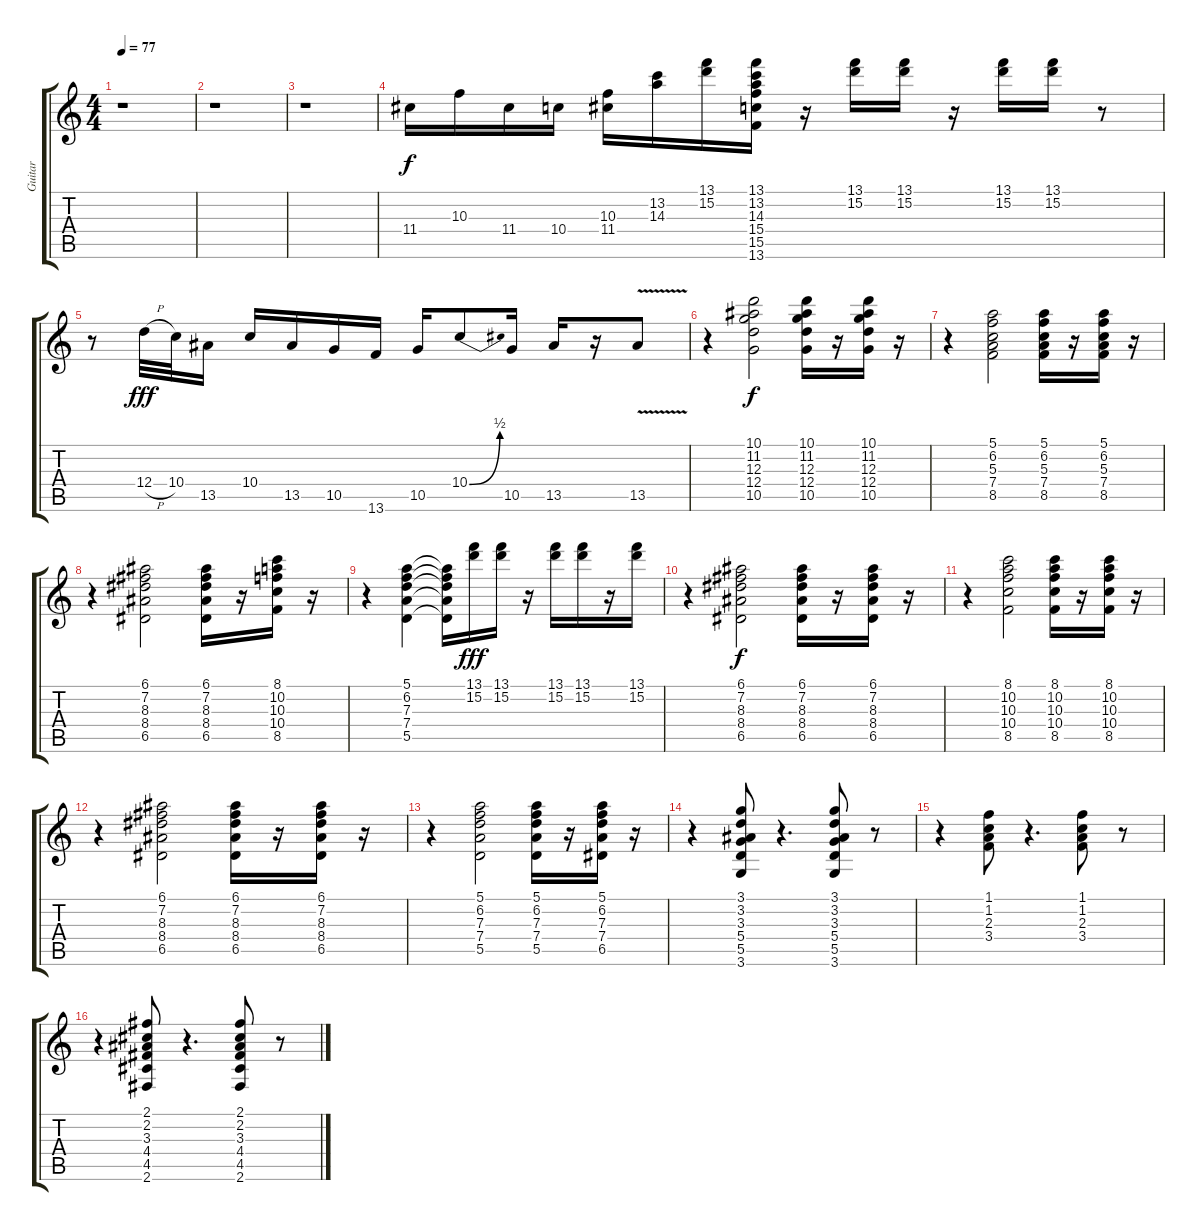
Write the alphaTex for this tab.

\track ("Guitar" "Guitar") {instrument distortionguitar}
\staff {score tabs}
\tuning (E4 B3 G3 D3 A2 E2) {hide}
\ts (4 4)
\tempo 77
\clef g2
\ks c
r.1{dy f} |
r.1 |
r.1 |
11.4.16 10.3.16 11.4.16 10.4.16 (10.3 11.4).16 (13.2 14.3).16 (13.1 15.2).16 (13.1 13.2 14.3 15.4 15.5 13.6).16 r.16 (13.1 15.2).16 (13.1 15.2).16 r.16 (13.1 15.2).16 (13.1 15.2).16 r.8 |
r.8 12.4{h}.32{dy fff} 10.4.32 13.5.16 10.4.16 13.5.16 10.5.16 13.6.16 10.5.16 10.4{be (bend 0 0 60 2)}.8 10.5.16 13.5.16 r.16 13.5{v}.8 |
r.4 (10.1 11.2 12.3 12.4 10.5).2{dy f} (10.1 11.2 12.3 12.4 10.5).16 r.16 (10.1 11.2 12.3 12.4 10.5).16 r.16 |
r.4 (5.1 6.2 5.3 7.4 8.5).2 (5.1 6.2 5.3 7.4 8.5).16 r.16 (5.1 6.2 5.3 7.4 8.5).16 r.16 |
r.4 (6.1 7.2 8.3 8.4 6.5).2 (6.1 7.2 8.3 8.4 6.5).16 r.16 (8.1 10.2 10.3 10.4 8.5).16 r.16 |
r.4 (5.1 6.2 7.3 7.4 5.5).4 (5.1{t} 6.2{t} 7.3{t} 7.4{t} 5.5{t}).16 (13.1 15.2).16{dy fff} (13.1 15.2).16 r.16 (13.1 15.2).16 (13.1 15.2).16 r.16 (13.1 15.2).16 |
r.4 (6.1 7.2 8.3 8.4 6.5).2{dy f} (6.1 7.2 8.3 8.4 6.5).16 r.16 (6.1 7.2 8.3 8.4 6.5).16 r.16 |
r.4 (8.1 10.2 10.3 10.4 8.5).2 (8.1 10.2 10.3 10.4 8.5).16 r.16 (8.1 10.2 10.3 10.4 8.5).16 r.16 |
r.4 (6.1 7.2 8.3 8.4 6.5).2 (6.1 7.2 8.3 8.4 6.5).16 r.16 (6.1 7.2 8.3 8.4 6.5).16 r.16 |
r.4 (5.1 6.2 7.3 7.4 5.5).2 (5.1 6.2 7.3 7.4 5.5).16 r.16 (5.1 6.2 7.3 7.4 6.5).16 r.16 |
r.4 (3.1 3.2 3.3 5.4 5.5 3.6).8 r.4{d} (3.1 3.2 3.3 5.4 5.5 3.6).8 r.8 |
r.4 (1.1 1.2 2.3 3.4).8 r.4{d} (1.1 1.2 2.3 3.4).8 r.8 |
r.4 (2.1 2.2 3.3 4.4 4.5 2.6).8 r.4{d} (2.1 2.2 3.3 4.4 4.5 2.6).8 r.8
